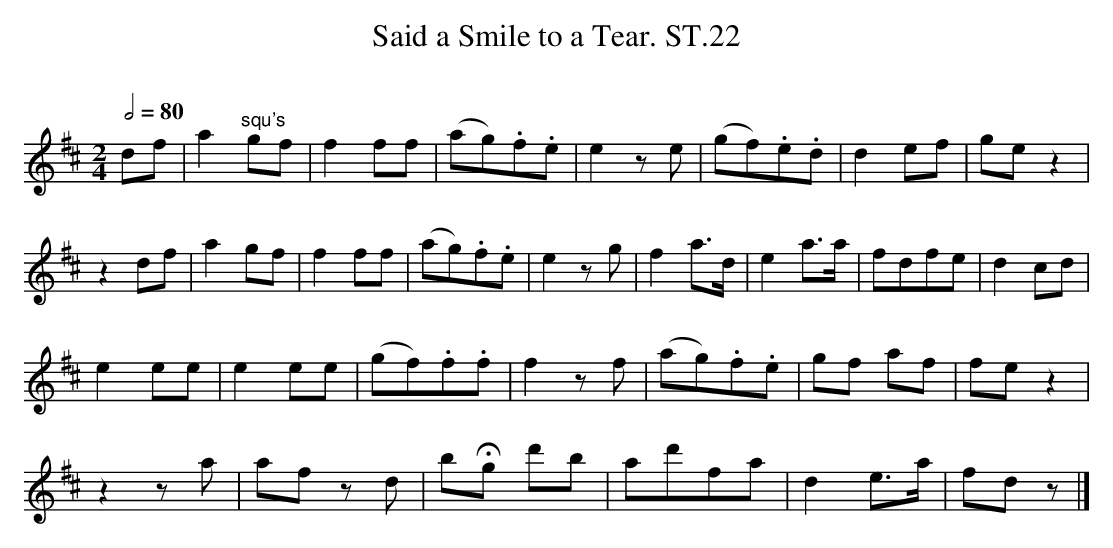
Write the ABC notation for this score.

X:1
T:Said a Smile to a Tear. ST.22
M:2/4
L:1/8
Q:1/2=80
O:
K:D
df|a2"squ's"gf|f2ff|(ag).f.e|e2ze|(gf).e.d|d2ef|ge z2|
z2df|a2gf|f2ff|(ag).f.e|e2zg|f2a>d|e2a>a|fdfe|d2cd|
e2ee|e2ee|(gf).f.f|f2zf|(ag).f.e|gf af|fez2|
z2za|afz d|bHg d'b|ad'fa|d2e>a|fdz|]
